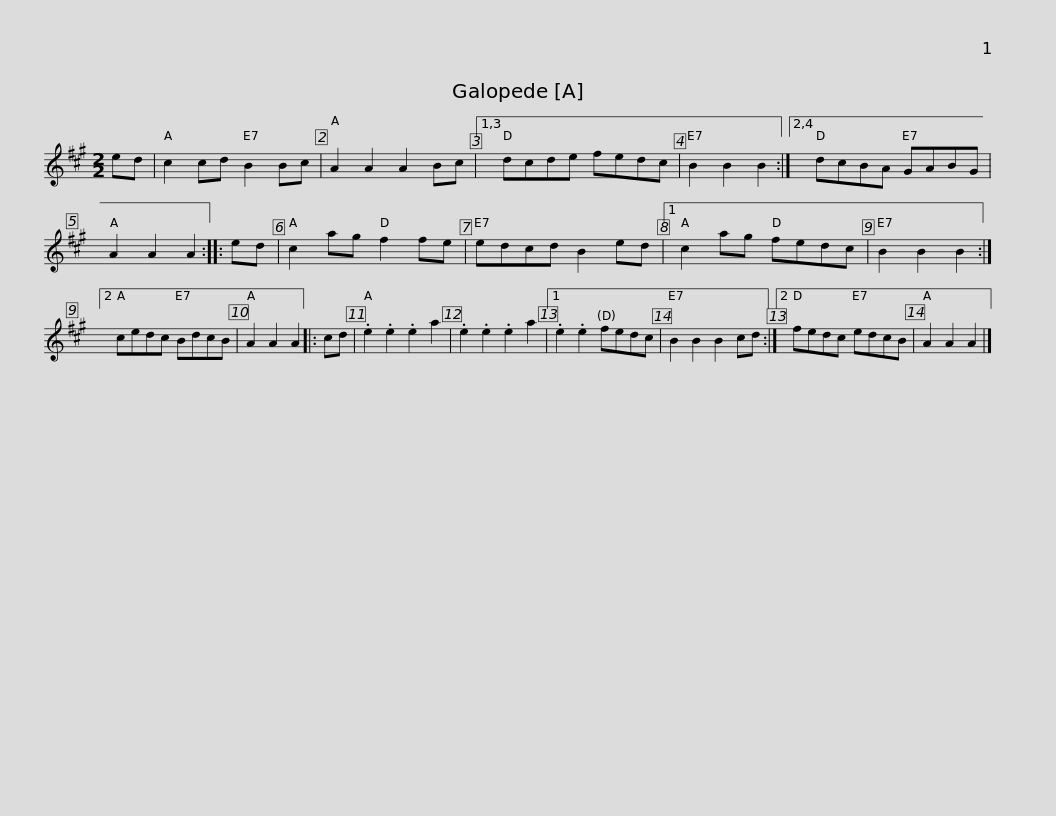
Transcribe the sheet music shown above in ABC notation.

X:1
L:1/8
M:2/2
I:linebreak $
K:A
V:1 treble
V:1
 ed | c2 cd B2 Bc | A2 A2 A2 Bc |1,3 dcde fedc | B2 B2 B2 :|2,4 %5
 dcBA GABG | A2 A2 A2 :: ed |$ c2 ag f2 fe | edcd B2 ed |1 %10
 c2 ag fedc | B2 B2 B2 :|2 cedc BdcB | A2 A2 A2 |: cd | %15
 .e2 .e2 .e2 a2 |$ .e2 .e2 .e2 a2 |1 .e2 .e2 fedc | B2 B2 B2 cd :|2 fedc edcB | %20
 A2 A2 A2 |] %21
